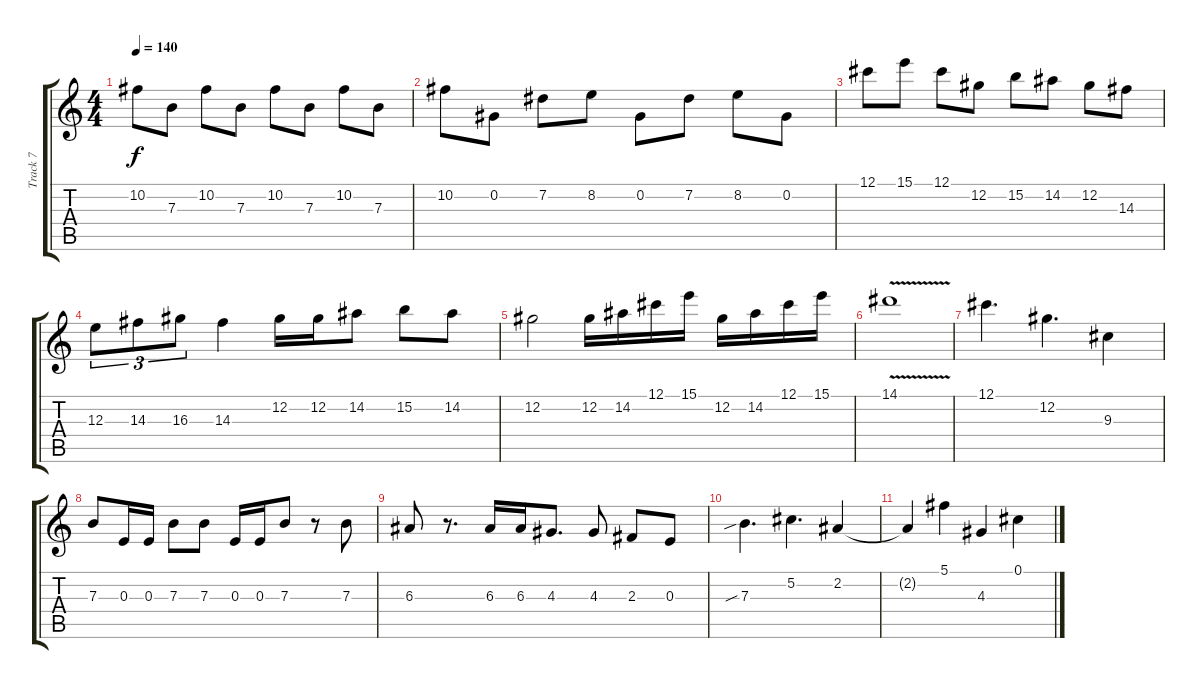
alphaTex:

\track ("Track 7" "Track 7") {instrument distortionguitar}
\staff {score tabs}
\tuning (Db4 Ab3 E3 B2 Gb2 B1) {hide}
\ts (4 4)
\tempo 140
\clef g2
\ks c
10.2.8{dy f} 7.3.8 10.2.8 7.3.8 10.2.8 7.3.8 10.2.8 7.3.8 |
10.2.8 0.2.8 7.2.8 8.2.8 0.2.8 7.2.8 8.2.8 0.2.8 |
12.1.8 15.1.8 12.1.8 12.2.8 15.2.8 14.2.8 12.2.8 14.3.8 |
12.3.8{tu (3 2)} 14.3.8{tu (3 2)} 16.3.8{tu (3 2)} 14.3.4 12.2.16 12.2.16 14.2.8 15.2.8 14.2.8 |
12.2.2 12.2.16 14.2.16 12.1.16 15.1.16 12.2.16 14.2.16 12.1.16 15.1.16 |
14.1{v}.1 |
12.1.4{d} 12.2.4{d} 9.3.4 |
7.3.8 0.3.16 0.3.16 7.3.8 7.3.8 0.3.16 0.3.16 7.3.8 r.8 7.3.8 |
6.3.8 r.8{d} 6.3.16 6.3.16 4.3.8{d} 4.3.8 2.3.8 0.3.8 |
7.3{sib}.4{d} 5.2.4{d} 2.2.4 |
2.2{t}.4 5.1.4 4.3.4 0.1.4
